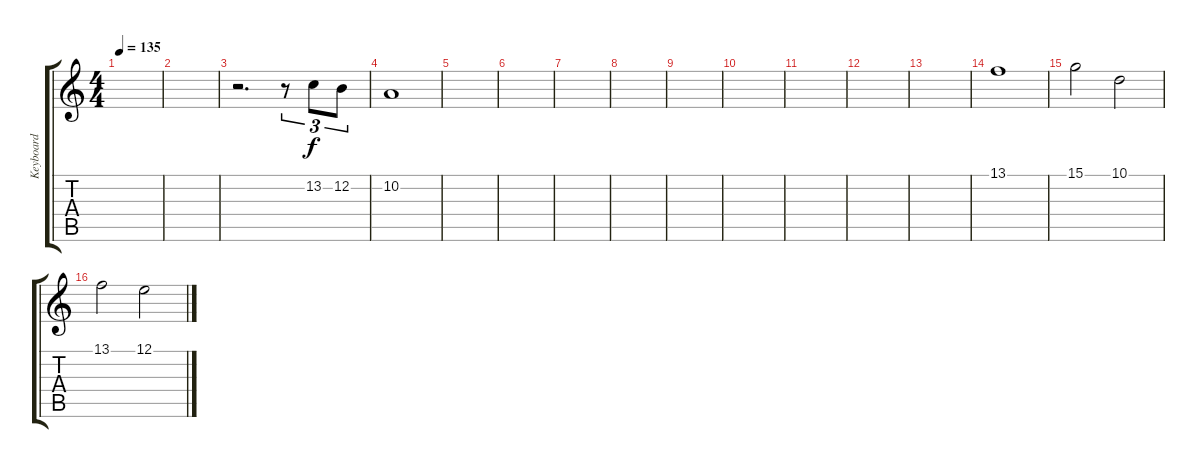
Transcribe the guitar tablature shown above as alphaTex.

\track ("Keyboard" "Keyboard") {instrument brasssection}
\staff {score tabs}
\tuning (E4 B3 G3 D3 A2 E2) {hide}
\ts (4 4)
\tempo 135
\clef g2
\ks c
|
|
r.2{d} r.8{tu (3 2)} 13.2.8{tu (3 2) volume 13 instrument stringensemble1} 12.2.8{tu (3 2)} |
10.2.1 |
|
|
|
|
|
|
|
|
|
13.1.1{volume 14 instrument synthstrings2} |
15.1.2 10.1.2 |
13.1.2 12.1.2
